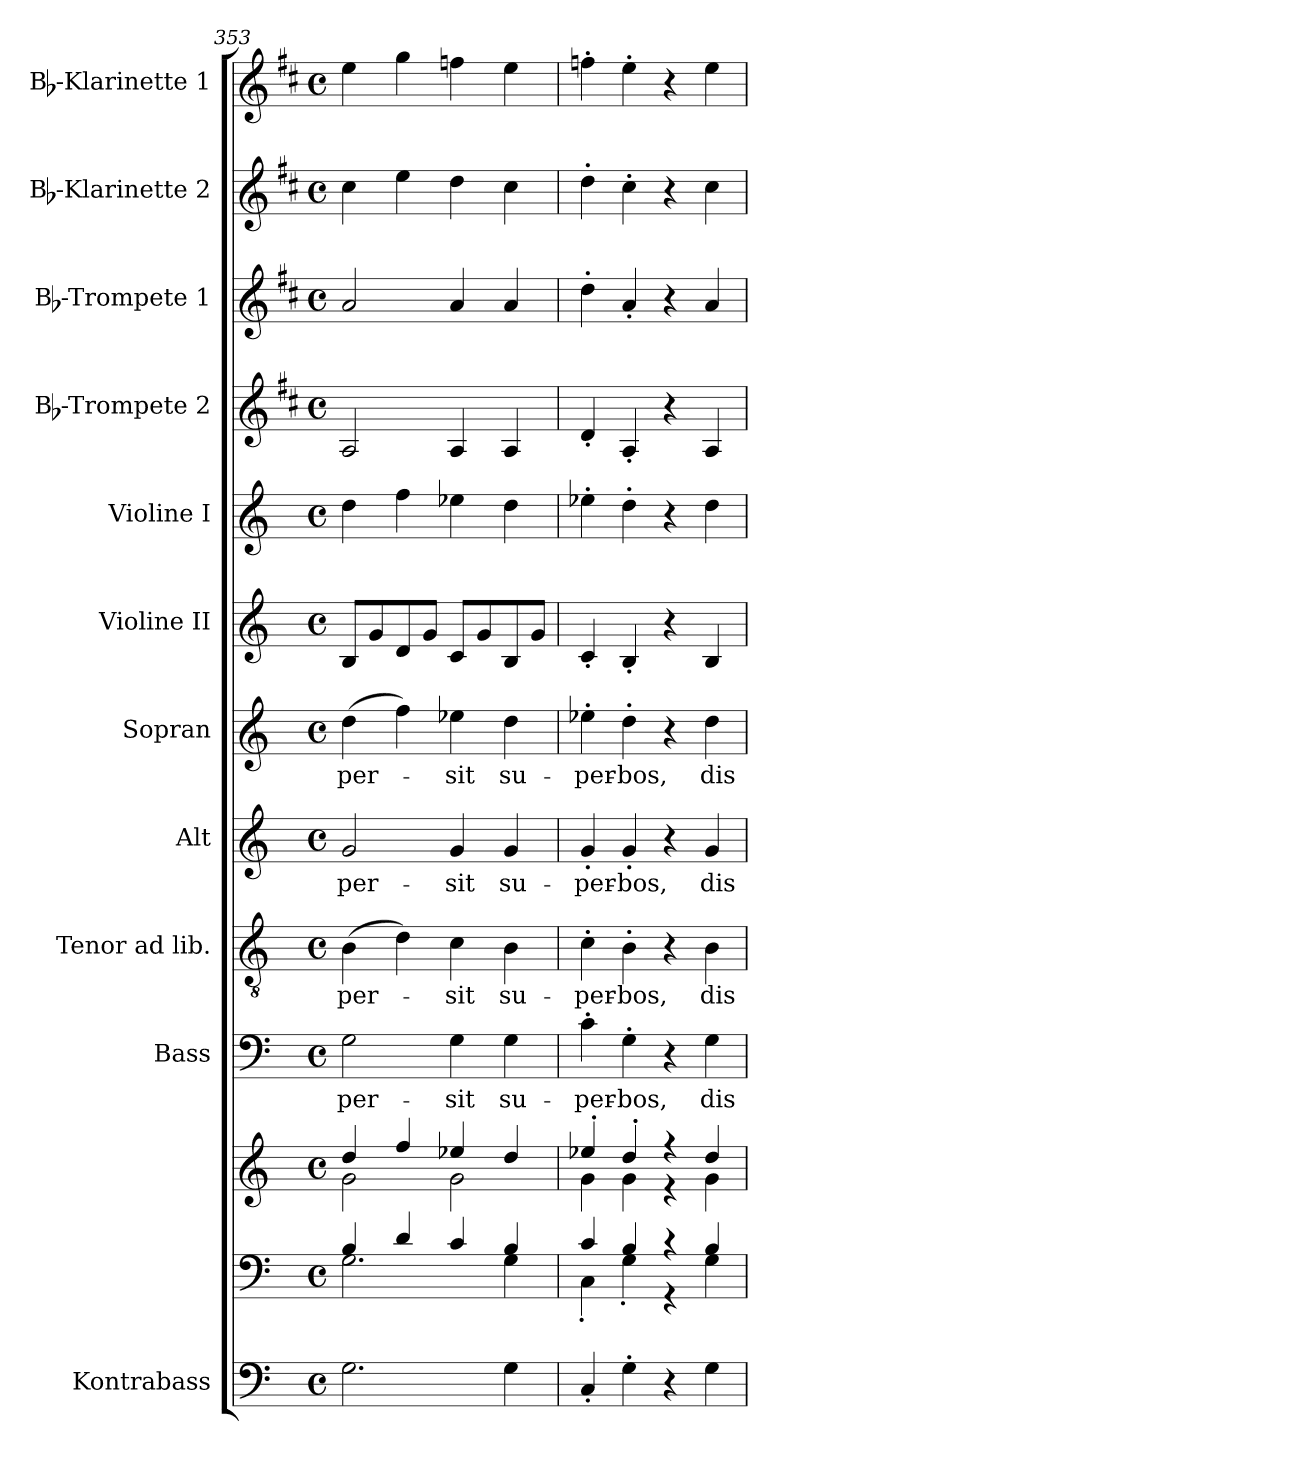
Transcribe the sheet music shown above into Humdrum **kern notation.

**kern	**kern	**kern	**kern	**text	**kern	**text	**kern	**text	**kern	**text	**kern	**kern	**kern	**kern	**kern	**kern
*part12	*part11	*part11	*part10	*part10	*part9	*part9	*part8	*part8	*part7	*part7	*part6	*part5	*part4	*part3	*part2	*part1
*staff13	*staff12	*staff11	*staff10	*staff10	*staff9	*staff9	*staff8	*staff8	*staff7	*staff7	*staff6	*staff5	*staff4	*staff3	*staff2	*staff1
*I"Kontrabass	*	*	*I"Bass	*	*I"Tenor ad lib.	*	*I"Alt	*	*I"Sopran	*	*I"Violine II	*I"Violine I	*I"Bb-Trompete 2	*I"Bb-Trompete 1	*I"Bb-Klarinette 2	*I"Bb-Klarinette 1
*I'Kb.	*	*	*I'B.	*	*I'T.	*	*I'A.	*	*I'S.	*	*I'Vl. II	*I'Vl. I	*I'Bb Trp. 2	*I'Bb Trp. 1	*I'Bb Kl. 2	*I'Bb Kl. 1
*clefF4	*clefF4	*clefG2	*clefF4	*	*clefGv2	*	*clefG2	*	*clefG2	*	*clefG2	*clefG2	*clefG2	*clefG2	*clefG2	*clefG2
*ITrd7c12	*	*	*	*	*	*	*	*	*	*	*	*	*ITrd1c2	*ITrd1c2	*ITrd1c2	*ITrd1c2
*k[]	*k[]	*k[]	*k[]	*	*k[]	*	*k[]	*	*k[]	*	*k[]	*k[]	*k[]	*k[]	*k[]	*k[]
*C:	*C:	*C:	*C:	*	*C:	*	*C:	*	*C:	*	*C:	*C:	*C:	*C:	*C:	*C:
*M4/4	*M4/4	*M4/4	*M4/4	*	*M4/4	*	*M4/4	*	*M4/4	*	*M4/4	*M4/4	*M4/4	*M4/4	*M4/4	*M4/4
*met(c)	*met(c)	*met(c)	*met(c)	*	*met(c)	*	*met(c)	*	*met(c)	*	*met(c)	*met(c)	*met(c)	*met(c)	*met(c)	*met(c)
=353	=353	=353	=353	=353	=353	=353	=353	=353	=353	=353	=353	=353	=353	=353	=353	=353
*	*^	*^	*	*	*	*	*	*	*	*	*	*	*	*	*	*
!	!	!	!	!	!	!LO:LY:b	!	!LO:LY:b	!	!LO:LY:b	!	!LO:LY:b	!	!	!	!	!	!
2.GG\	4B/	2.G\	4dd/	2g\	2G\	-per-	(>4B\	-per-	2g/	-per-	(>4dd\	-per-	8B/L	4dd\	2G/	2g/	4b\	4dd\
.	.	.	.	.	.	.	.	.	.	.	.	.	8g/	.	.	.	.	.
.	4d/	.	4ff/	.	.	.	4d\)	.	.	.	4ff\)	.	8d/	4ff\	.	.	4dd\	4ff\
.	.	.	.	.	.	.	.	.	.	.	.	.	8g/J	.	.	.	.	.
!	!	!	!	!	!	!LO:LY:b	!	!LO:LY:b	!	!LO:LY:b	!	!LO:LY:b	!	!	!	!	!	!
.	4c/	.	4ee-X/	2g\	4G\	-sit	4c\	-sit	4g/	-sit	4ee-X\	-sit	8c/L	4ee-X\	4G/	4g/	4cc\	4ee-X\
.	.	.	.	.	.	.	.	.	.	.	.	.	8g/	.	.	.	.	.
!	!	!	!	!	!	!LO:LY:b	!	!LO:LY:b	!	!LO:LY:b	!	!LO:LY:b	!	!	!	!	!	!
4GG\	4B/	4G\	4dd/	.	4G\	su-	4B\	su-	4g/	su-	4dd\	su-	8B/	4dd\	4G/	4g/	4b\	4dd\
.	.	.	.	.	.	.	.	.	.	.	.	.	8g/J	.	.	.	.	.
=354	=354	=354	=354	=354	=354	=354	=354	=354	=354	=354	=354	=354	=354	=354	=354	=354	=354	=354
!	!	!	!	!	!	!LO:LY:b	!	!LO:LY:b	!	!LO:LY:b	!	!LO:LY:b	!	!	!	!	!	!
4CC'</	4c/	4C'<\	4ee-X'>/	4g\	4c'>\	-per-	4c'>\	-per-	4g'</	-per-	4ee-X'>\	-per-	4c'</	4ee-X'>\	4c'</	4cc'>\	4cc'>\	4ee-X'>\
!	!	!	!	!	!	!LO:LY:b	!	!LO:LY:b	!	!LO:LY:b	!	!LO:LY:b	!	!	!	!	!	!
4GG'>\	4B/	4G'<\	4dd'>/	4g\	4G'>\	-bos,	4B'>\	-bos,	4g'</	-bos,	4dd'>\	-bos,	4B'</	4dd'>\	4G'</	4g'</	4b'>\	4dd'>\
4r	4r	4r	4r	4r	4r	.	4r	.	4r	.	4r	.	4r	4r	4r	4r	4r	4r
!	!	!	!	!	!	!LO:LY:b	!	!LO:LY:b	!	!LO:LY:b	!	!LO:LY:b	!	!	!	!	!	!
4GG\	4B/	4G\	4dd/	4g\	4G\	dis-	4B\	dis-	4g/	dis-	4dd\	dis-	4B/	4dd\	4G/	4g/	4b\	4dd\
*	*v	*v	*	*	*	*	*	*	*	*	*	*	*	*	*	*	*	*
*	*	*v	*v	*	*	*	*	*	*	*	*	*	*	*	*	*	*
=	=	=	=	=	=	=	=	=	=	=	=	=	=	=	=	=
*-	*-	*-	*-	*-	*-	*-	*-	*-	*-	*-	*-	*-	*-	*-	*-	*-
